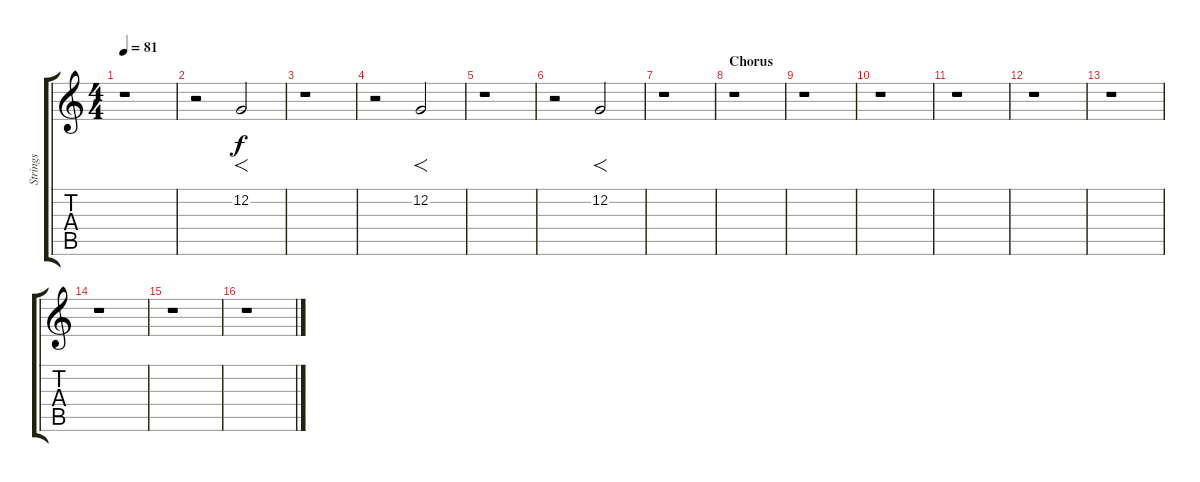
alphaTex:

\track ("Strings" "Strings") {instrument synthstrings1}
\staff {score tabs}
\tuning (C4 G3 Eb3 Bb2 F2 C2) {hide}
\ts (4 4)
\tempo 81
\clef g2
\ks c
r.1{dy f} |
r.2{volume 12} 12.2.2{f} |
r.1 |
r.2{volume 12} 12.2.2{f} |
r.1 |
r.2{volume 12} 12.2.2{f} |
r.1 |
\section ("" "Chorus")
r.1 |
r.1 |
r.1 |
r.1 |
r.1 |
r.1 |
r.1 |
r.1 |
r.1
